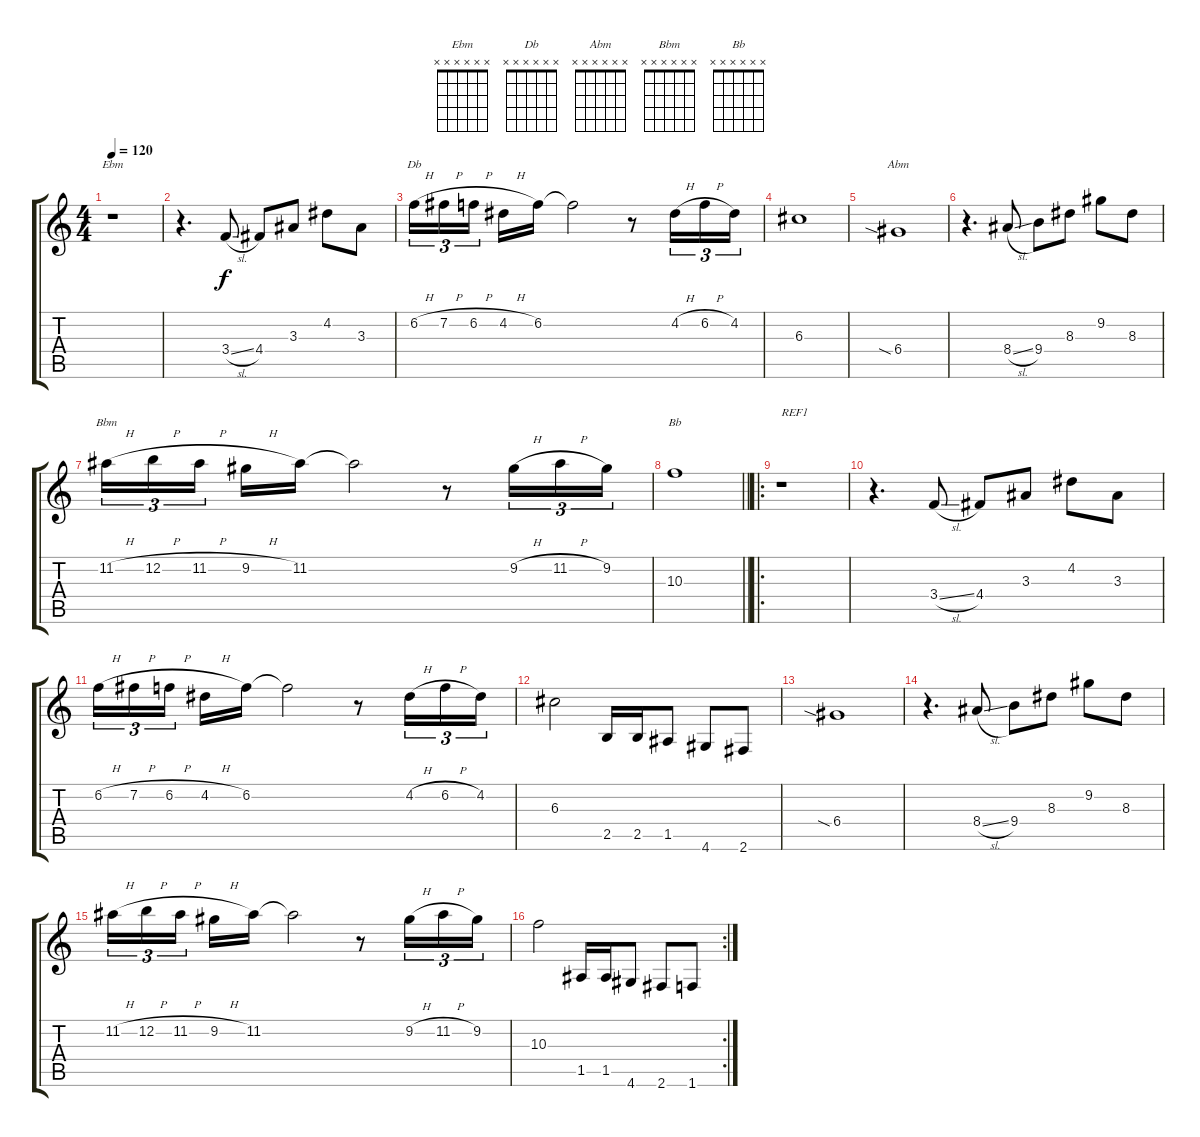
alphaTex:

\track "" {instrument acousticguitarnylon}
\staff {score tabs}
\tuning (E4 B3 G3 D3 A2 E2) {hide}
\chord ("Ebm" x x x x x x)
\chord ("Db" x x x x x x)
\chord ("Abm" x x x x x x)
\chord ("Bbm" x x x x x x)
\chord ("Bb" x x x x x x)
\ts (4 4)
\tempo 120
\clef g2
\ks c
r.1{ch "Ebm" dy f instrument acousticguitarnylon} |
r.4{d} 3.4{sl}.8 4.4.8 3.3.8 4.2.8 3.3.8 |
6.2{h}.16{tu (3 2) ch "Db"} 7.2{h}.16{tu (3 2)} 6.2{h}.16{tu (3 2)} 4.2{h}.16 6.2.16 6.2{t}.2 r.8 4.2{h}.16{tu (3 2)} 6.2{h}.16{tu (3 2)} 4.2.16{tu (3 2)} |
6.3.1 |
6.4{sia}.1{ch "Abm"} |
r.4{d} 8.4{sl}.8 9.4.8 8.3.8 9.2.8 8.3.8 |
11.2{h}.16{tu (3 2) ch "Bbm"} 12.2{h}.16{tu (3 2)} 11.2{h}.16{tu (3 2)} 9.2{h}.16 11.2.16 11.2{t}.2 r.8 9.2{h}.16{tu (3 2)} 11.2{h}.16{tu (3 2)} 9.2.16{tu (3 2)} |
\barLineRight lightlight
10.3.1{ch "Bb"} |
\ro
r.1{txt "REF1"} |
r.4{d} 3.4{sl}.8 4.4.8 3.3.8 4.2.8 3.3.8 |
6.2{h}.16{tu (3 2)} 7.2{h}.16{tu (3 2)} 6.2{h}.16{tu (3 2)} 4.2{h}.16 6.2.16 6.2{t}.2 r.8 4.2{h}.16{tu (3 2)} 6.2{h}.16{tu (3 2)} 4.2.16{tu (3 2)} |
6.3.2 2.5.16 2.5.16 1.5.8 4.6.8 2.6.8 |
6.4{sia}.1 |
r.4{d} 8.4{sl}.8 9.4.8 8.3.8 9.2.8 8.3.8 |
11.2{h}.16{tu (3 2)} 12.2{h}.16{tu (3 2)} 11.2{h}.16{tu (3 2)} 9.2{h}.16 11.2.16 11.2{t}.2 r.8 9.2{h}.16{tu (3 2)} 11.2{h}.16{tu (3 2)} 9.2.16{tu (3 2)} |
\rc 2
10.3.2 1.5.16 1.5.16 4.6.8 2.6.8 1.6.8
